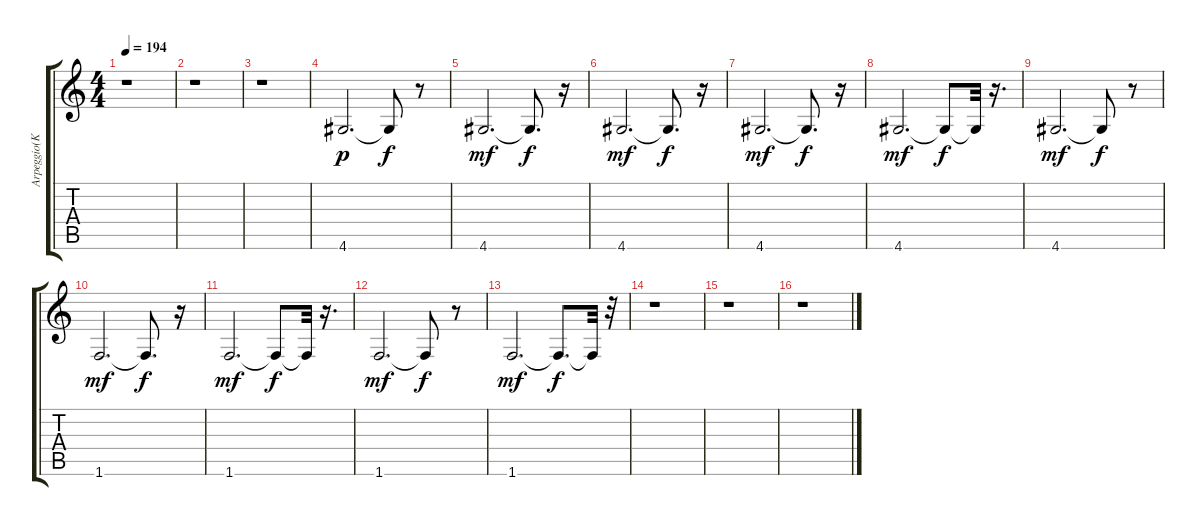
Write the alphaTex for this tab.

\track ("Arpeggio(Ka)" "Arpeggio(K") {instrument electricguitarjazz}
\staff {score tabs}
\tuning (E4 B3 G3 D3 A2 E2) {hide}
\ts (4 4)
\tempo 194
\clef g2
\ks c
r.1{dy p} |
r.1 |
r.1 |
4.6.2{d} 4.6{t}.8{dy f} r.8 |
4.6.2{d dy mf} 4.6{t}.8{d dy f} r.16 |
4.6.2{d dy mf} 4.6{t}.8{d dy f} r.16 |
4.6.2{d dy mf} 4.6{t}.8{d dy f} r.16 |
4.6.2{d dy mf} 4.6{t}.8{dy f} 4.6{t}.32 r.16{d} |
4.6.2{d dy mf} 4.6{t}.8{dy f} r.8 |
1.6.2{d dy mf} 1.6{t}.8{d dy f} r.16 |
1.6.2{d dy mf} 1.6{t}.8{dy f} 1.6{t}.32 r.16{d} |
1.6.2{d dy mf} 1.6{t}.8{dy f} r.8 |
1.6.2{d dy mf} 1.6{t}.8{d dy f} 1.6{t}.32 r.32 |
r.1 |
r.1 |
r.1
